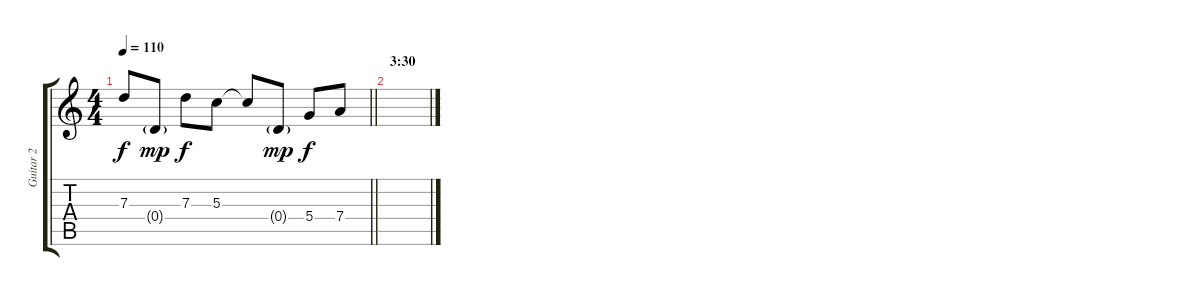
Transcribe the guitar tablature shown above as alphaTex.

\track ("Guitar 2" "Guitar 2") {instrument electricguitarjazz}
\staff {score tabs}
\tuning (E4 B3 G3 D3 A2 E2) {hide}
\ts (4 4)
\tempo 110
\clef g2
\barLineRight lightlight
\ks c
7.3.8{dy f} 0.4{g}.8{dy mp} 7.3.8{dy f} 5.3.8 5.3{t}.8 0.4{g}.8{dy mp} 5.4.8{dy f} 7.4.8 |
\section ("" "3:30")
